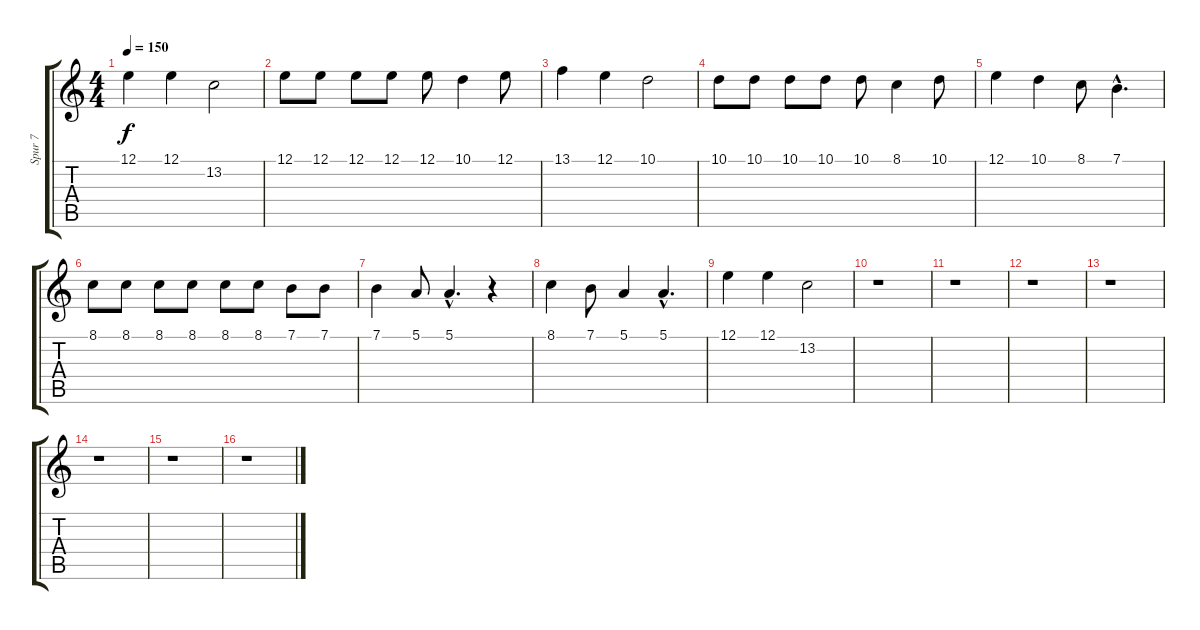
\track ("Spur 7" "Spur 7") {instrument lead1square}
\staff {score tabs}
\tuning (E4 B3 G3 D3 A2 E2) {hide}
\ts (4 4)
\tempo 150
\clef g2
\ks c
12.1.4{dy f} 12.1.4 13.2.2 |
12.1.8 12.1.8 12.1.8 12.1.8 12.1.8 10.1.4 12.1.8 |
13.1.4 12.1.4 10.1.2 |
10.1.8 10.1.8 10.1.8 10.1.8 10.1.8 8.1.4 10.1.8 |
12.1.4 10.1.4 8.1.8 7.1{hac}.4{d} |
8.1.8 8.1.8 8.1.8 8.1.8 8.1.8 8.1.8 7.1.8 7.1.8 |
7.1.4 5.1.8 5.1{hac}.4{d} r.4 |
8.1.4 7.1.8 5.1.4 5.1{hac}.4{d} |
12.1.4 12.1.4 13.2.2 |
r.1 |
r.1 |
r.1 |
r.1 |
r.1 |
r.1 |
r.1
